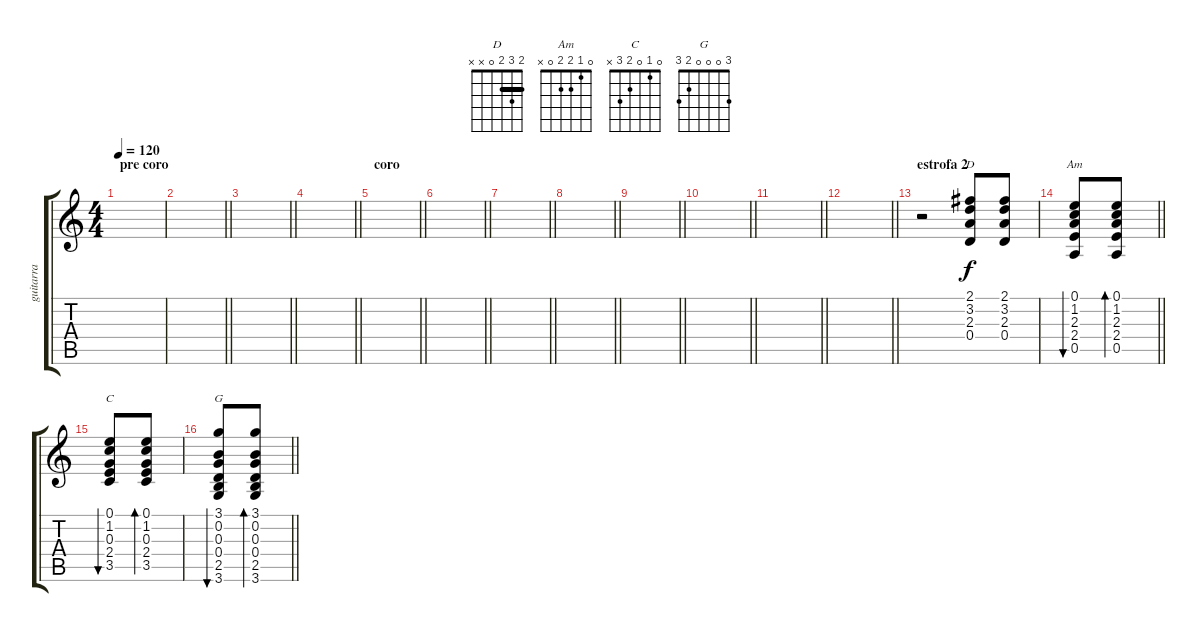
\track ("guitarra" "guitarra") {instrument acousticguitarsteel}
\staff {score tabs}
\tuning (E4 B3 G3 D3 A2 E2) {hide}
\chord ("D" 2 3 2 0 x x) {barre 2}
\chord ("Am" 0 1 2 2 0 x)
\chord ("C" 0 1 0 2 3 x)
\chord ("G" 3 0 0 0 2 3)
\ts (4 4)
\section ("" "pre coro")
\tempo 120
\clef g2
\ks c
|
\barLineRight lightlight
|
\barLineRight lightlight
|
\barLineRight lightlight
|
\section ("" "coro")
\barLineRight lightlight
|
\barLineRight lightlight
|
\barLineRight lightlight
|
\barLineRight lightlight
|
\barLineRight lightlight
|
\barLineRight lightlight
|
\barLineRight lightlight
|
\barLineRight lightlight
|
\section ("" "estrofa 2")
r.2 (2.1 3.2 2.3 0.4).8{ch "D"} (2.1 3.2 2.3 0.4).8 |
\barLineRight lightlight
(0.1 1.2 2.3 2.4 0.5).8{bu 60 ch "Am"} (0.1 1.2 2.3 2.4 0.5).8{bd 60} |
(0.1 1.2 0.3 2.4 3.5).8{bu 60 ch "C"} (0.1 1.2 0.3 2.4 3.5).8{bd 60} |
\barLineRight lightlight
(3.1 0.2 0.3 0.4 2.5 3.6).8{bu 60 ch "G"} (3.1 0.2 0.3 0.4 2.5 3.6).8{bd 60}
